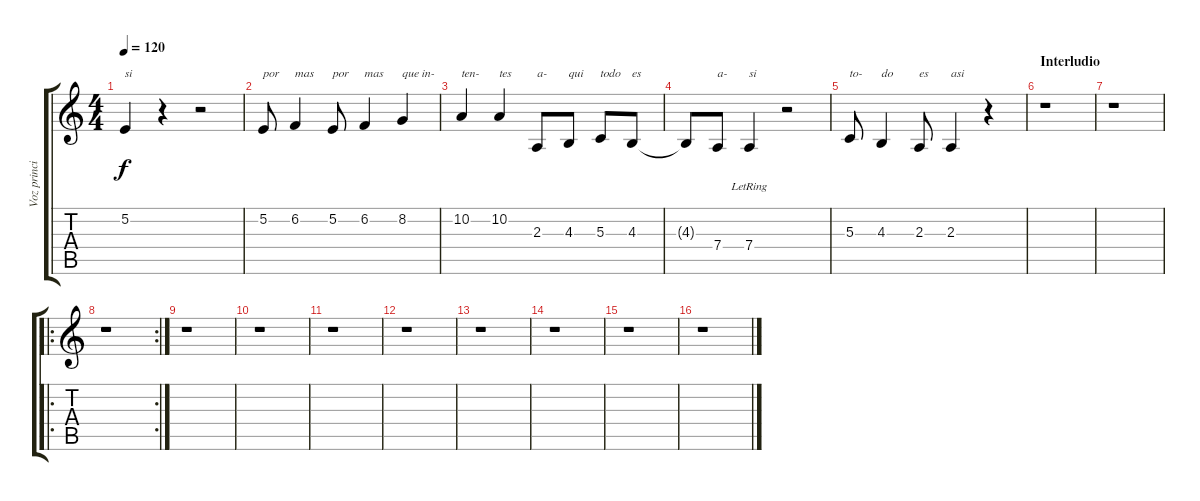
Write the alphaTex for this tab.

\track ("Voz principal" "Voz princi") {instrument lead6voice}
\staff {score tabs}
\tuning (E4 B3 G3 D3 A2 E2) {hide}
\ts (4 4)
\tempo 120
\clef g2
\ks c
5.2.4{txt "si" dy f} r.4 r.2 |
5.2.8{txt "por"} 6.2.4{txt "mas"} 5.2.8{txt "por"} 6.2.4{txt "mas"} 8.2.4{txt "que in-"} |
10.2.4{txt "ten-"} 10.2.4{txt "tes"} 2.3.8{txt "a-"} 4.3.8{txt "qui"} 5.3.8{txt "todo"} 4.3.8{txt "es"} |
4.3{t}.8 7.4.8{txt "a-"} 7.4{lr}.4{txt "si"} r.2 |
5.3.8{txt "to-"} 4.3.4{txt "do"} 2.3.8{txt "es"} 2.3.4{txt "asi"} r.4 |
\section ("" "Interludio")
r.1 |
r.1 |
\ro
\rc 2
r.1 |
r.1 |
r.1 |
r.1 |
r.1 |
r.1 |
r.1 |
r.1 |
r.1
